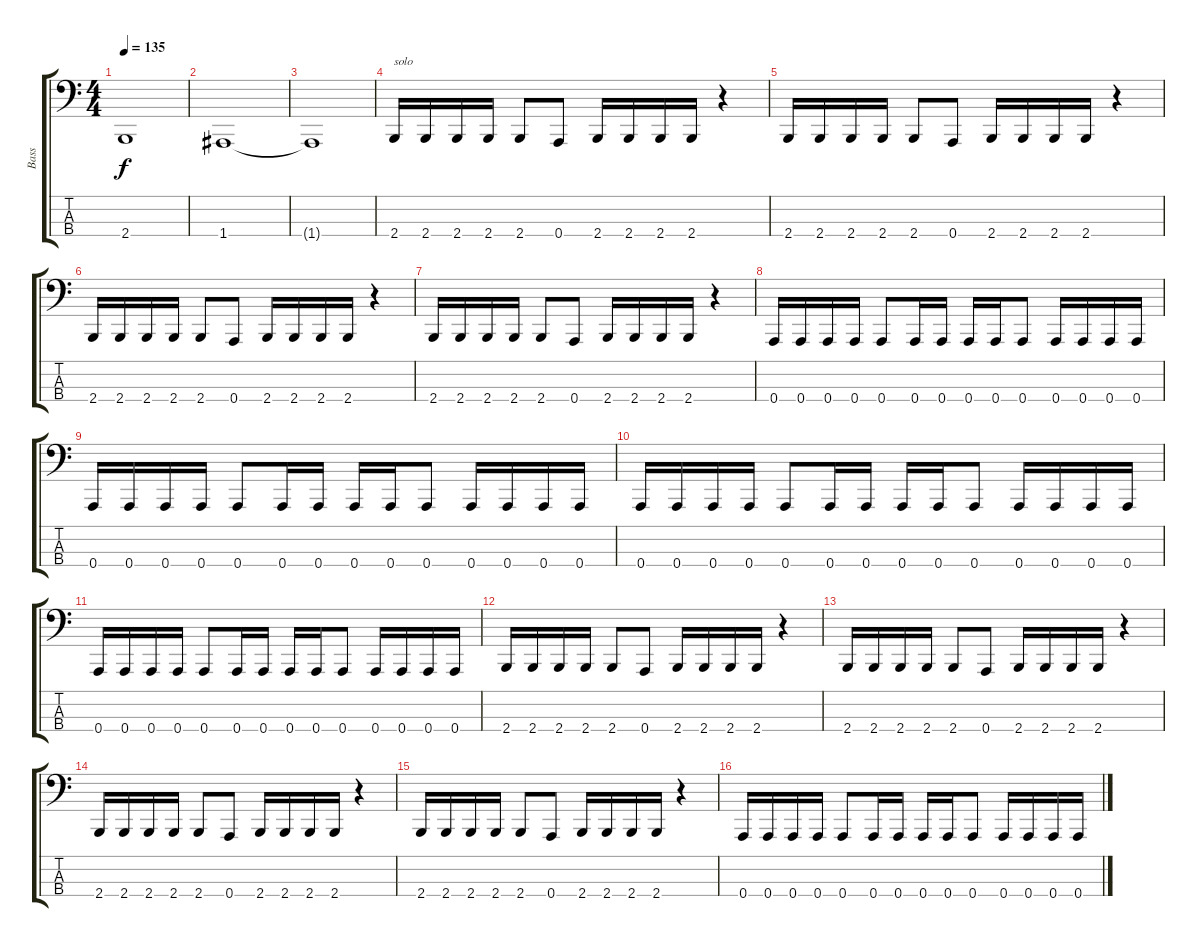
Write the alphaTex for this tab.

\track ("Bass" "Bass") {instrument electricbasspick}
\staff {score tabs}
\tuning (C2 G1 D1 A0) {hide}
\ts (4 4)
\tempo 135
\clef f4
\ks c
2.4.1{dy f} |
1.4.1 |
1.4{t}.1 |
2.4.16{txt "solo"} 2.4.16 2.4.16 2.4.16 2.4.8 0.4.8 2.4.16 2.4.16 2.4.16 2.4.16 r.4 |
2.4.16 2.4.16 2.4.16 2.4.16 2.4.8 0.4.8 2.4.16 2.4.16 2.4.16 2.4.16 r.4 |
2.4.16 2.4.16 2.4.16 2.4.16 2.4.8 0.4.8 2.4.16 2.4.16 2.4.16 2.4.16 r.4 |
2.4.16 2.4.16 2.4.16 2.4.16 2.4.8 0.4.8 2.4.16 2.4.16 2.4.16 2.4.16 r.4 |
0.4.16 0.4.16 0.4.16 0.4.16 0.4.8 0.4.16 0.4.16 0.4.16 0.4.16 0.4.8 0.4.16 0.4.16 0.4.16 0.4.16 |
0.4.16 0.4.16 0.4.16 0.4.16 0.4.8 0.4.16 0.4.16 0.4.16 0.4.16 0.4.8 0.4.16 0.4.16 0.4.16 0.4.16 |
0.4.16 0.4.16 0.4.16 0.4.16 0.4.8 0.4.16 0.4.16 0.4.16 0.4.16 0.4.8 0.4.16 0.4.16 0.4.16 0.4.16 |
0.4.16 0.4.16 0.4.16 0.4.16 0.4.8 0.4.16 0.4.16 0.4.16 0.4.16 0.4.8 0.4.16 0.4.16 0.4.16 0.4.16 |
2.4.16 2.4.16 2.4.16 2.4.16 2.4.8 0.4.8 2.4.16 2.4.16 2.4.16 2.4.16 r.4 |
2.4.16 2.4.16 2.4.16 2.4.16 2.4.8 0.4.8 2.4.16 2.4.16 2.4.16 2.4.16 r.4 |
2.4.16 2.4.16 2.4.16 2.4.16 2.4.8 0.4.8 2.4.16 2.4.16 2.4.16 2.4.16 r.4 |
2.4.16 2.4.16 2.4.16 2.4.16 2.4.8 0.4.8 2.4.16 2.4.16 2.4.16 2.4.16 r.4 |
0.4.16 0.4.16 0.4.16 0.4.16 0.4.8 0.4.16 0.4.16 0.4.16 0.4.16 0.4.8 0.4.16 0.4.16 0.4.16 0.4.16
